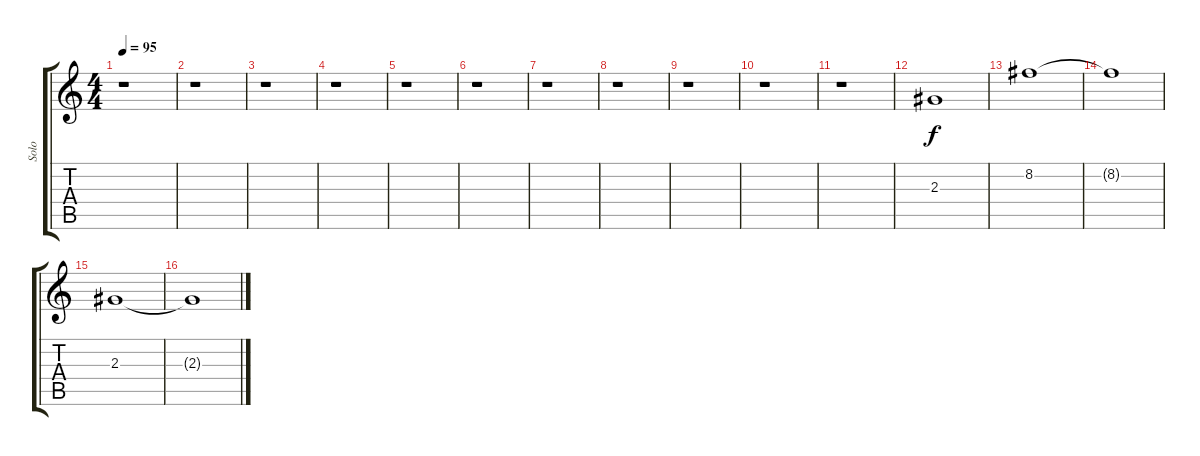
\track ("Solo" "Solo") {instrument distortionguitar}
\staff {score tabs}
\tuning (Eb4 Bb3 Gb3 Db3 Ab2 Eb2) {hide}
\ts (4 4)
\tempo 95
\clef g2
\ks c
r.1{dy f} |
r.1 |
r.1 |
r.1 |
r.1 |
r.1 |
r.1 |
r.1 |
r.1 |
r.1 |
r.1 |
2.3.1 |
8.2.1 |
8.2{t}.1 |
2.3.1 |
2.3{t}.1
